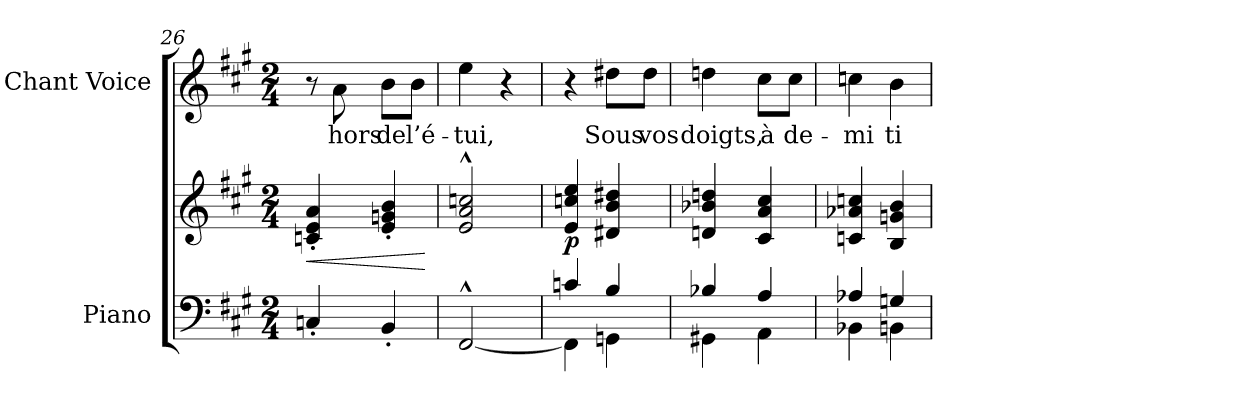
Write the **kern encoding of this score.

**kern	**kern	**dynam	**kern	**text
*part2	*part2	*part2	*part1	*part1
*staff3	*staff2	*staff2/3	*staff1	*staff1
*I"Piano	*	*	*I"Chant Voice	*
*I'Pno	*	*	*	*
*clefF4	*clefG2	*	*clefG2	*
*k[f#c#g#]	*k[f#c#g#]	*	*k[f#c#g#]	*
*M2/4	*M2/4	*	*M2/4	*
=26	=26	=26	=26	=26
!	!	!LO:HP:b	!	!
4Cn'/	4cn/'> 4e/'> 4a/'>	<	8r	.
.	.	.	8a\	hors
4BB'/	4e/'> 4gn/'> 4b/'>	.	8b\L	de
.	.	.	8b\J	l’é-
.	.	[	.	.
=27	=27	=27	=27	=27
[<2FF#^^/	2e/^^ 2a/^^ 2ccn/^^	.	4ee\	-tui,
.	.	.	4r	.
=28	=28	=28	=28	=28
*^	*	*	*	*
!	!	!	!LO:DY:b	!	!
4cn/	4FF#\]	4e/ 4ccn/ 4ee/	p	4r	.
4B/	4GGn:\	4d#X/ 4b/ 4dd#X/	.	8dd#X\L	Sous
.	.	.	.	8dd#\J	vos
=29	=29	=29	=29	=29	=29
4B-X/	4GG#X\	4dn/ 4b-X/ 4ddn/	.	4ddn\	doigts,
4A/	4AA\	4c#/ 4a/ 4cc#/	.	8cc#\L	à
.	.	.	.	8cc#\J	de-
=30	=30	=30	=30	=30	=30
4A-X/	4BB-X\	4cn/ 4a-X/ 4ccn/	.	4ccn\	-mi
4Gn/	4BBn\	4B/ 4gn/ 4b/	.	4b\	ti-
*v	*v	*	*	*	*
=	=	=	=	=
*-	*-	*-	*-	*-
